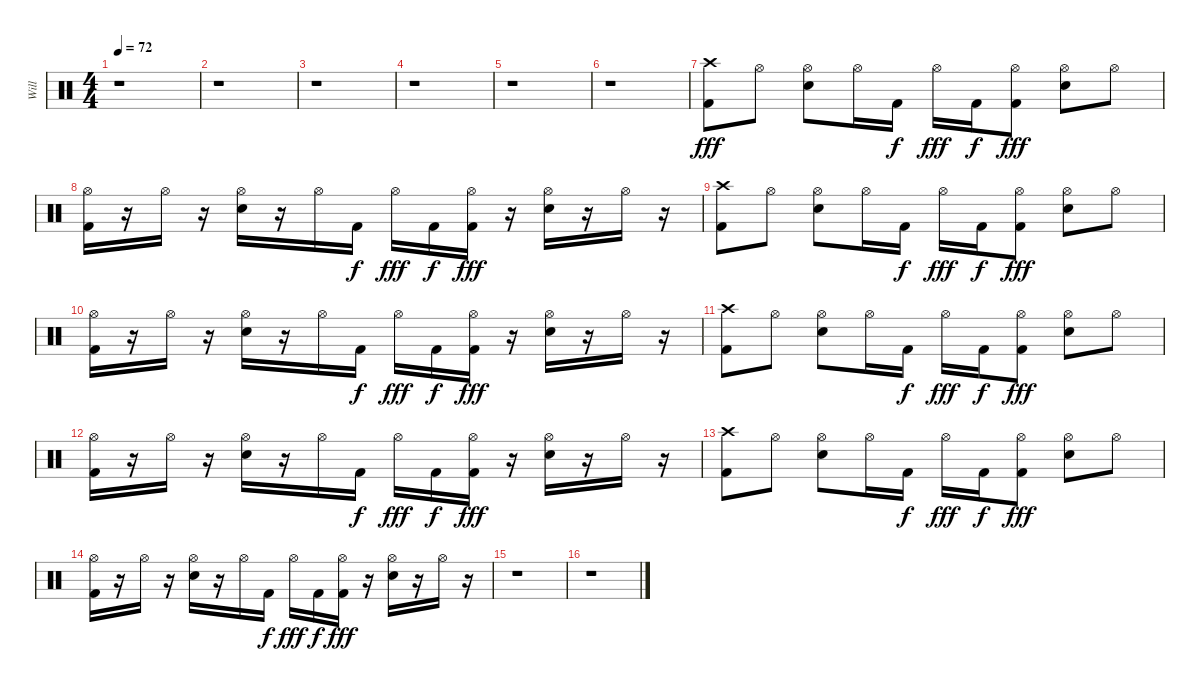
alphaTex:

\track ("Will" "Will") {instrument percussion}
\staff {score}
\articulation defaults
\ts (4 4)
\tempo 72
\clef neutral
\ks c
r.1{dy fff} |
r.1 |
r.1 |
r.1 |
r.1 |
r.1 |
("Crash high (hit)" "Kick (hit) 2").8 "Hi-Hat (open)".8 ("Hi-Hat (open)" "Snare (hit) 2").8 "Hi-Hat (open)".16 "Kick (hit) 2".16{dy f} "Hi-Hat (open)".16{dy fff} "Kick (hit) 2".16{dy f} ("Hi-Hat (open)" "Kick (hit) 2").8{dy fff} ("Hi-Hat (open)" "Snare (hit) 2").8 "Hi-Hat (open)".8 |
("Hi-Hat (open)" "Kick (hit) 2").16 r.16 "Hi-Hat (open)".16 r.16 ("Hi-Hat (open)" "Snare (hit) 2").16 r.16 "Hi-Hat (open)".16 "Kick (hit) 2".16{dy f} "Hi-Hat (open)".16{dy fff} "Kick (hit) 2".16{dy f} ("Hi-Hat (open)" "Kick (hit) 2").16{dy fff} r.16 ("Hi-Hat (open)" "Snare (hit) 2").16 r.16 "Hi-Hat (open)".16 r.16 |
("Crash high (hit)" "Kick (hit) 2").8 "Hi-Hat (open)".8 ("Hi-Hat (open)" "Snare (hit) 2").8 "Hi-Hat (open)".16 "Kick (hit) 2".16{dy f} "Hi-Hat (open)".16{dy fff} "Kick (hit) 2".16{dy f} ("Hi-Hat (open)" "Kick (hit) 2").8{dy fff} ("Hi-Hat (open)" "Snare (hit) 2").8 "Hi-Hat (open)".8 |
("Hi-Hat (open)" "Kick (hit) 2").16 r.16 "Hi-Hat (open)".16 r.16 ("Hi-Hat (open)" "Snare (hit) 2").16 r.16 "Hi-Hat (open)".16 "Kick (hit) 2".16{dy f} "Hi-Hat (open)".16{dy fff} "Kick (hit) 2".16{dy f} ("Hi-Hat (open)" "Kick (hit) 2").16{dy fff} r.16 ("Hi-Hat (open)" "Snare (hit) 2").16 r.16 "Hi-Hat (open)".16 r.16 |
("Crash high (hit)" "Kick (hit) 2").8 "Hi-Hat (open)".8 ("Hi-Hat (open)" "Snare (hit) 2").8 "Hi-Hat (open)".16 "Kick (hit) 2".16{dy f} "Hi-Hat (open)".16{dy fff} "Kick (hit) 2".16{dy f} ("Hi-Hat (open)" "Kick (hit) 2").8{dy fff} ("Hi-Hat (open)" "Snare (hit) 2").8 "Hi-Hat (open)".8 |
("Hi-Hat (open)" "Kick (hit) 2").16 r.16 "Hi-Hat (open)".16 r.16 ("Hi-Hat (open)" "Snare (hit) 2").16 r.16 "Hi-Hat (open)".16 "Kick (hit) 2".16{dy f} "Hi-Hat (open)".16{dy fff} "Kick (hit) 2".16{dy f} ("Hi-Hat (open)" "Kick (hit) 2").16{dy fff} r.16 ("Hi-Hat (open)" "Snare (hit) 2").16 r.16 "Hi-Hat (open)".16 r.16 |
("Crash high (hit)" "Kick (hit) 2").8 "Hi-Hat (open)".8 ("Hi-Hat (open)" "Snare (hit) 2").8 "Hi-Hat (open)".16 "Kick (hit) 2".16{dy f} "Hi-Hat (open)".16{dy fff} "Kick (hit) 2".16{dy f} ("Hi-Hat (open)" "Kick (hit) 2").8{dy fff} ("Hi-Hat (open)" "Snare (hit) 2").8 "Hi-Hat (open)".8 |
("Hi-Hat (open)" "Kick (hit) 2").16 r.16 "Hi-Hat (open)".16 r.16 ("Hi-Hat (open)" "Snare (hit) 2").16 r.16 "Hi-Hat (open)".16 "Kick (hit) 2".16{dy f} "Hi-Hat (open)".16{dy fff} "Kick (hit) 2".16{dy f} ("Hi-Hat (open)" "Kick (hit) 2").16{dy fff} r.16 ("Hi-Hat (open)" "Snare (hit) 2").16 r.16 "Hi-Hat (open)".16 r.16 |
r.1 |
r.1
